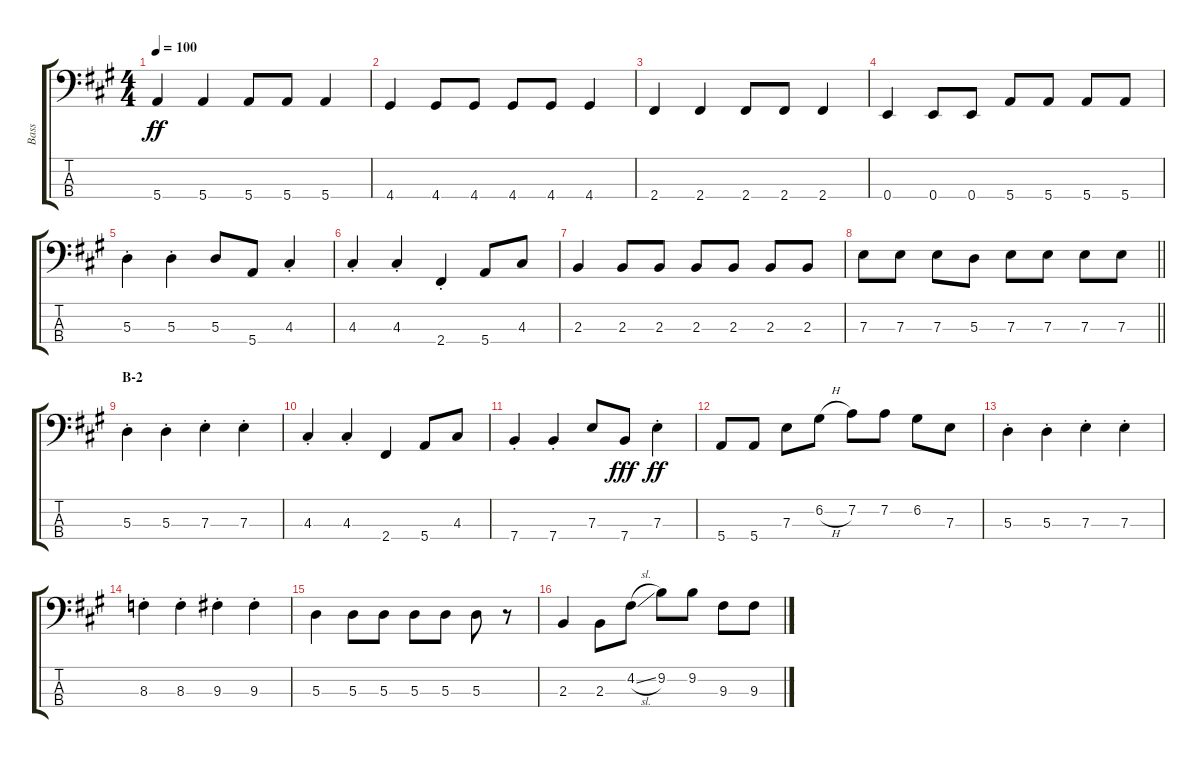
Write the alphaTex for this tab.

\track ("Bass" "Bass") {instrument electricbasspick}
\staff {score tabs}
\tuning (G2 D2 A1 E1) {hide}
\ts (4 4)
\tempo 100
\clef f4
\ks a
5.4.4{dy ff} 5.4.4 5.4.8 5.4.8 5.4.4 |
4.4.4 4.4.8 4.4.8 4.4.8 4.4.8 4.4.4 |
2.4.4 2.4.4 2.4.8 2.4.8 2.4.4 |
0.4.4 0.4.8 0.4.8 5.4.8 5.4.8 5.4.8 5.4.8 |
5.3{st}.4 5.3{st}.4 5.3.8 5.4.8 4.3{st}.4 |
4.3{st}.4 4.3{st}.4 2.4{st}.4 5.4.8 4.3.8 |
2.3.4 2.3.8 2.3.8 2.3.8 2.3.8 2.3.8 2.3.8 |
\barLineRight lightlight
7.3.8 7.3.8 7.3.8 5.3.8 7.3.8 7.3.8 7.3.8 7.3.8 |
\section ("" "B-2")
5.3{st}.4 5.3{st}.4 7.3{st}.4 7.3{st}.4 |
4.3{st}.4 4.3{st}.4 2.4.4 5.4.8 4.3.8 |
7.4{st}.4 7.4{st}.4 7.3.8 7.4.8{dy fff} 7.3{st}.4{dy ff} |
5.4.8 5.4.8 7.3.8 6.2{h}.8 7.2.8 7.2.8 6.2.8 7.3.8 |
5.3{st}.4 5.3{st}.4 7.3{st}.4 7.3{st}.4 |
8.3{st}.4 8.3{st}.4 9.3{st}.4 9.3{st}.4 |
5.3.4 5.3.8 5.3.8 5.3.8 5.3.8 5.3.8 r.8 |
2.3.4 2.3.8 4.2{sl}.8 9.2.8 9.2.8 9.3.8 9.3.8
